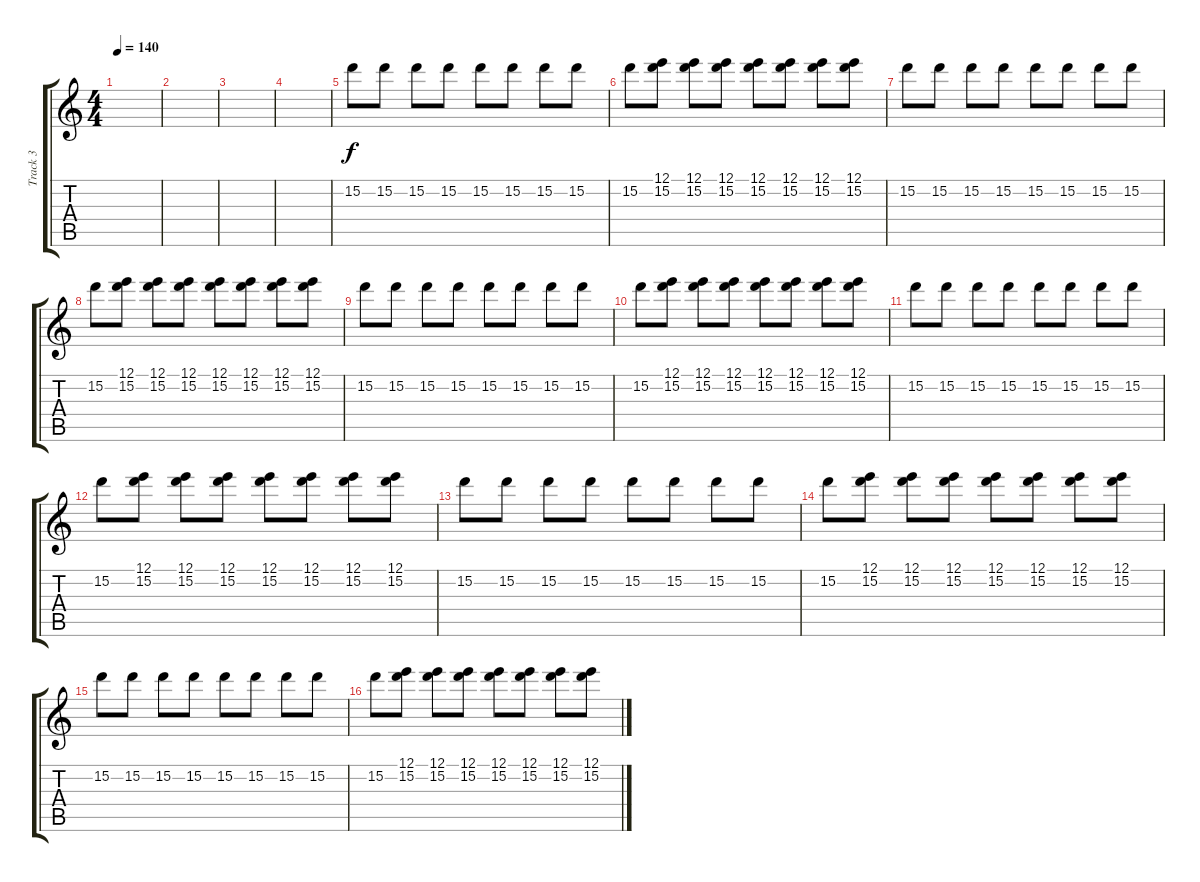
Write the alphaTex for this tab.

\track ("Track 3" "Track 3") {instrument overdrivenguitar}
\staff {score tabs}
\tuning (E4 B3 G3 D3 A2 E2) {hide}
\ts (4 4)
\tempo 140
\clef g2
\ks c
|
|
|
|
15.2.8 15.2.8 15.2.8 15.2.8 15.2.8 15.2.8 15.2.8 15.2.8 |
15.2.8 (12.1 15.2).8 (12.1 15.2).8 (12.1 15.2).8 (12.1 15.2).8 (12.1 15.2).8 (12.1 15.2).8 (12.1 15.2).8 |
15.2.8 15.2.8 15.2.8 15.2.8 15.2.8 15.2.8 15.2.8 15.2.8 |
15.2.8 (12.1 15.2).8 (12.1 15.2).8 (12.1 15.2).8 (12.1 15.2).8 (12.1 15.2).8 (12.1 15.2).8 (12.1 15.2).8 |
15.2.8 15.2.8 15.2.8 15.2.8 15.2.8 15.2.8 15.2.8 15.2.8 |
15.2.8 (12.1 15.2).8 (12.1 15.2).8 (12.1 15.2).8 (12.1 15.2).8 (12.1 15.2).8 (12.1 15.2).8 (12.1 15.2).8 |
15.2.8 15.2.8 15.2.8 15.2.8 15.2.8 15.2.8 15.2.8 15.2.8 |
15.2.8 (12.1 15.2).8 (12.1 15.2).8 (12.1 15.2).8 (12.1 15.2).8 (12.1 15.2).8 (12.1 15.2).8 (12.1 15.2).8 |
15.2.8 15.2.8 15.2.8 15.2.8 15.2.8 15.2.8 15.2.8 15.2.8 |
15.2.8 (12.1 15.2).8 (12.1 15.2).8 (12.1 15.2).8 (12.1 15.2).8 (12.1 15.2).8 (12.1 15.2).8 (12.1 15.2).8 |
15.2.8 15.2.8 15.2.8 15.2.8 15.2.8 15.2.8 15.2.8 15.2.8 |
15.2.8 (12.1 15.2).8 (12.1 15.2).8 (12.1 15.2).8 (12.1 15.2).8 (12.1 15.2).8 (12.1 15.2).8 (12.1 15.2).8
